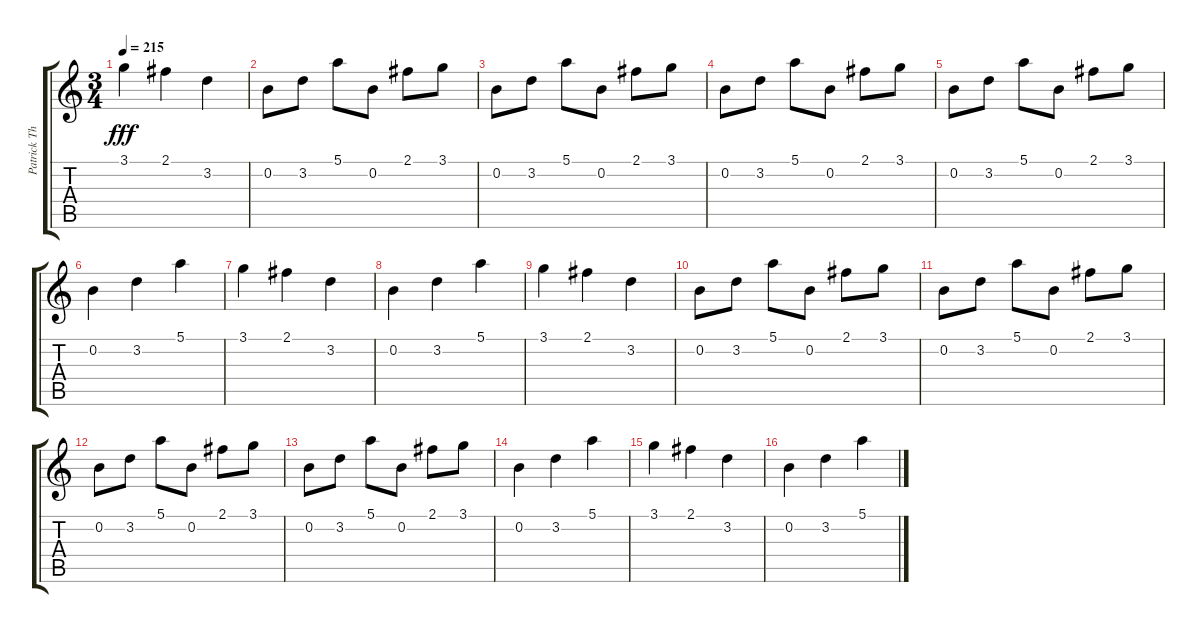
\track ("Patrick Thompson - Lead Guitar" "Patrick Th") {instrument distortionguitar}
\staff {score tabs}
\tuning (E4 B3 G3 D3 A2 D2) {hide}
\ts (3 4)
\tempo 215
\clef g2
\ks c
3.1.4{dy fff} 2.1.4 3.2.4 |
0.2.8 3.2.8 5.1.8 0.2.8 2.1.8 3.1.8 |
0.2.8 3.2.8 5.1.8 0.2.8 2.1.8 3.1.8 |
0.2.8 3.2.8 5.1.8 0.2.8 2.1.8 3.1.8 |
0.2.8 3.2.8 5.1.8 0.2.8 2.1.8 3.1.8 |
0.2.4 3.2.4 5.1.4 |
3.1.4 2.1.4 3.2.4 |
0.2.4 3.2.4 5.1.4 |
3.1.4 2.1.4 3.2.4 |
0.2.8 3.2.8 5.1.8 0.2.8 2.1.8 3.1.8 |
0.2.8 3.2.8 5.1.8 0.2.8 2.1.8 3.1.8 |
0.2.8 3.2.8 5.1.8 0.2.8 2.1.8 3.1.8 |
0.2.8 3.2.8 5.1.8 0.2.8 2.1.8 3.1.8 |
0.2.4 3.2.4 5.1.4 |
3.1.4 2.1.4 3.2.4 |
0.2.4 3.2.4 5.1.4
